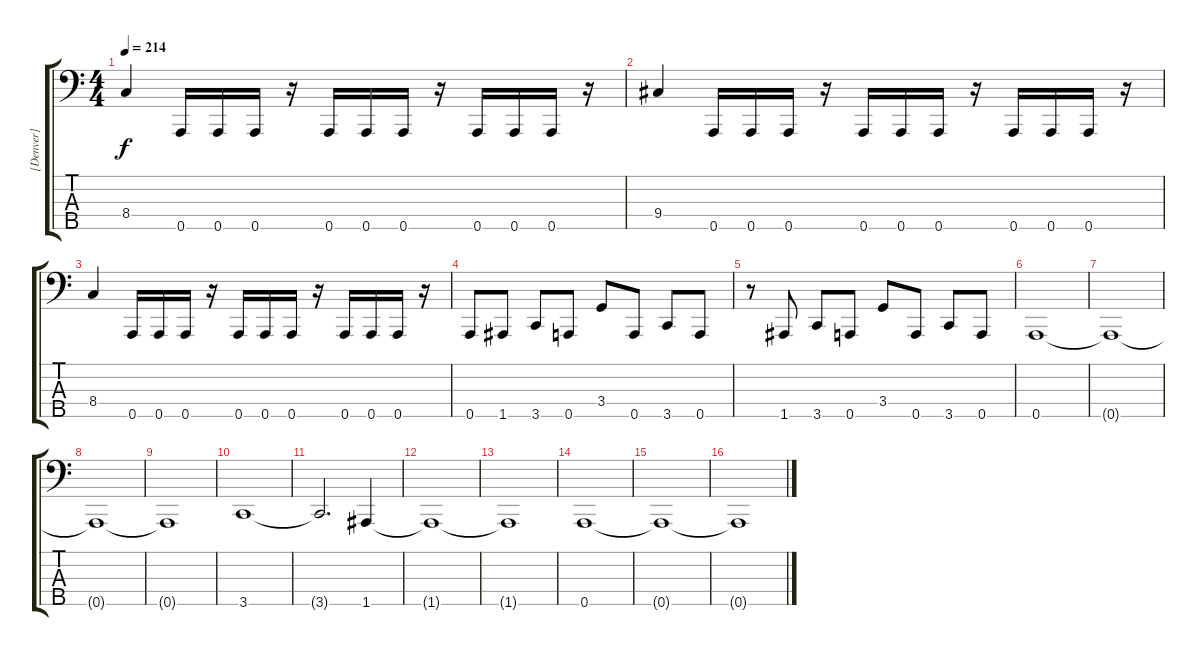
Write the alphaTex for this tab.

\track ("[Denver]" "[Denver]") {instrument electricbassfinger}
\staff {score tabs}
\tuning (G2 D2 A1 E1 A0) {hide}
\ts (4 4)
\tempo 214
\clef f4
\ks c
8.4.4{dy f} 0.5.16 0.5.16 0.5.16 r.16 0.5.16 0.5.16 0.5.16 r.16 0.5.16 0.5.16 0.5.16 r.16 |
9.4.4 0.5.16 0.5.16 0.5.16 r.16 0.5.16 0.5.16 0.5.16 r.16 0.5.16 0.5.16 0.5.16 r.16 |
8.4.4 0.5.16 0.5.16 0.5.16 r.16 0.5.16 0.5.16 0.5.16 r.16 0.5.16 0.5.16 0.5.16 r.16 |
0.5.8 1.5.8 3.5.8 0.5.8 3.4.8 0.5.8 3.5.8 0.5.8 |
r.8 1.5.8 3.5.8 0.5.8 3.4.8 0.5.8 3.5.8 0.5.8 |
0.5.1 |
0.5{t}.1 |
0.5{t}.1 |
0.5{t}.1 |
3.5.1 |
3.5{t}.2{d} 1.5.4 |
1.5{t}.1 |
1.5{t}.1 |
0.5.1 |
0.5{t}.1 |
0.5{t}.1
